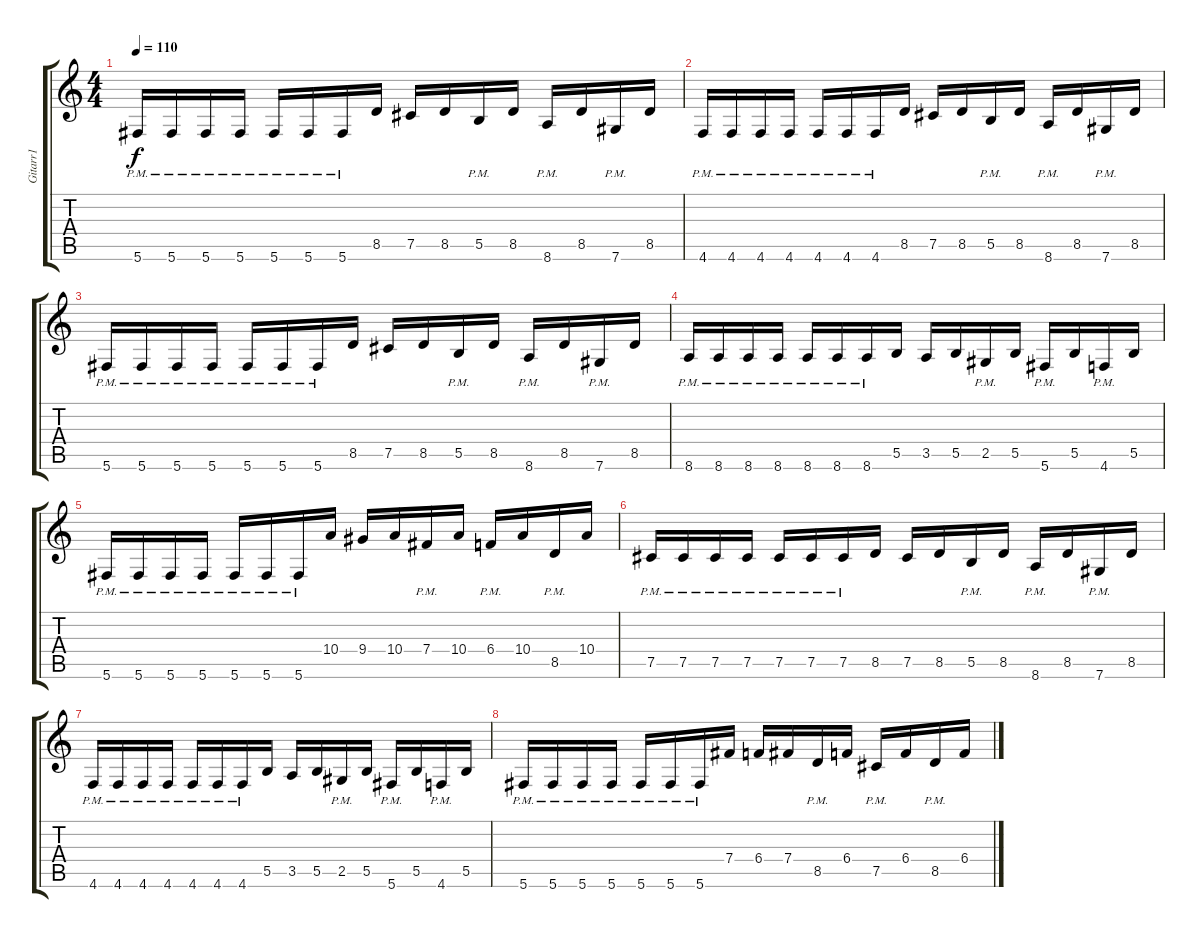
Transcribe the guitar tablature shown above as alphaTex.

\track ("Gitarr1" "Gitarr1") {instrument overdrivenguitar}
\staff {score tabs}
\tuning (Db4 Ab3 E3 B2 Gb2 Db2) {hide}
\ts (4 4)
\tempo 110
\clef g2
\ks c
5.6{pm}.16{dy f} 5.6{pm}.16 5.6{pm}.16 5.6{pm}.16 5.6{pm}.16 5.6{pm}.16 5.6{pm}.16 8.5.16 7.5.16 8.5.16 5.5{pm}.16 8.5.16 8.6{pm}.16 8.5.16 7.6{pm}.16 8.5.16 |
4.6{pm}.16 4.6{pm}.16 4.6{pm}.16 4.6{pm}.16 4.6{pm}.16 4.6{pm}.16 4.6{pm}.16 8.5.16 7.5.16 8.5.16 5.5{pm}.16 8.5.16 8.6{pm}.16 8.5.16 7.6{pm}.16 8.5.16 |
5.6{pm}.16 5.6{pm}.16 5.6{pm}.16 5.6{pm}.16 5.6{pm}.16 5.6{pm}.16 5.6{pm}.16 8.5.16 7.5.16 8.5.16 5.5{pm}.16 8.5.16 8.6{pm}.16 8.5.16 7.6{pm}.16 8.5.16 |
8.6{pm}.16 8.6{pm}.16 8.6{pm}.16 8.6{pm}.16 8.6{pm}.16 8.6{pm}.16 8.6{pm}.16 5.5.16 3.5.16 5.5.16 2.5{pm}.16 5.5.16 5.6{pm}.16 5.5.16 4.6{pm}.16 5.5.16 |
5.6{pm}.16 5.6{pm}.16 5.6{pm}.16 5.6{pm}.16 5.6{pm}.16 5.6{pm}.16 5.6{pm}.16 10.4.16 9.4.16 10.4.16 7.4{pm}.16 10.4.16 6.4{pm}.16 10.4.16 8.5{pm}.16 10.4.16 |
7.5{pm}.16 7.5{pm}.16 7.5{pm}.16 7.5{pm}.16 7.5{pm}.16 7.5{pm}.16 7.5{pm}.16 8.5.16 7.5.16 8.5.16 5.5{pm}.16 8.5.16 8.6{pm}.16 8.5.16 7.6{pm}.16 8.5.16 |
4.6{pm}.16 4.6{pm}.16 4.6{pm}.16 4.6{pm}.16 4.6{pm}.16 4.6{pm}.16 4.6{pm}.16 5.5.16 3.5.16 5.5.16 2.5{pm}.16 5.5.16 5.6{pm}.16 5.5.16 4.6{pm}.16 5.5.16 |
5.6{pm}.16 5.6{pm}.16 5.6{pm}.16 5.6{pm}.16 5.6{pm}.16 5.6{pm}.16 5.6{pm}.16 7.4.16 6.4.16 7.4.16 8.5{pm}.16 6.4.16 7.5{pm}.16 6.4.16 8.5{pm}.16 6.4.16
